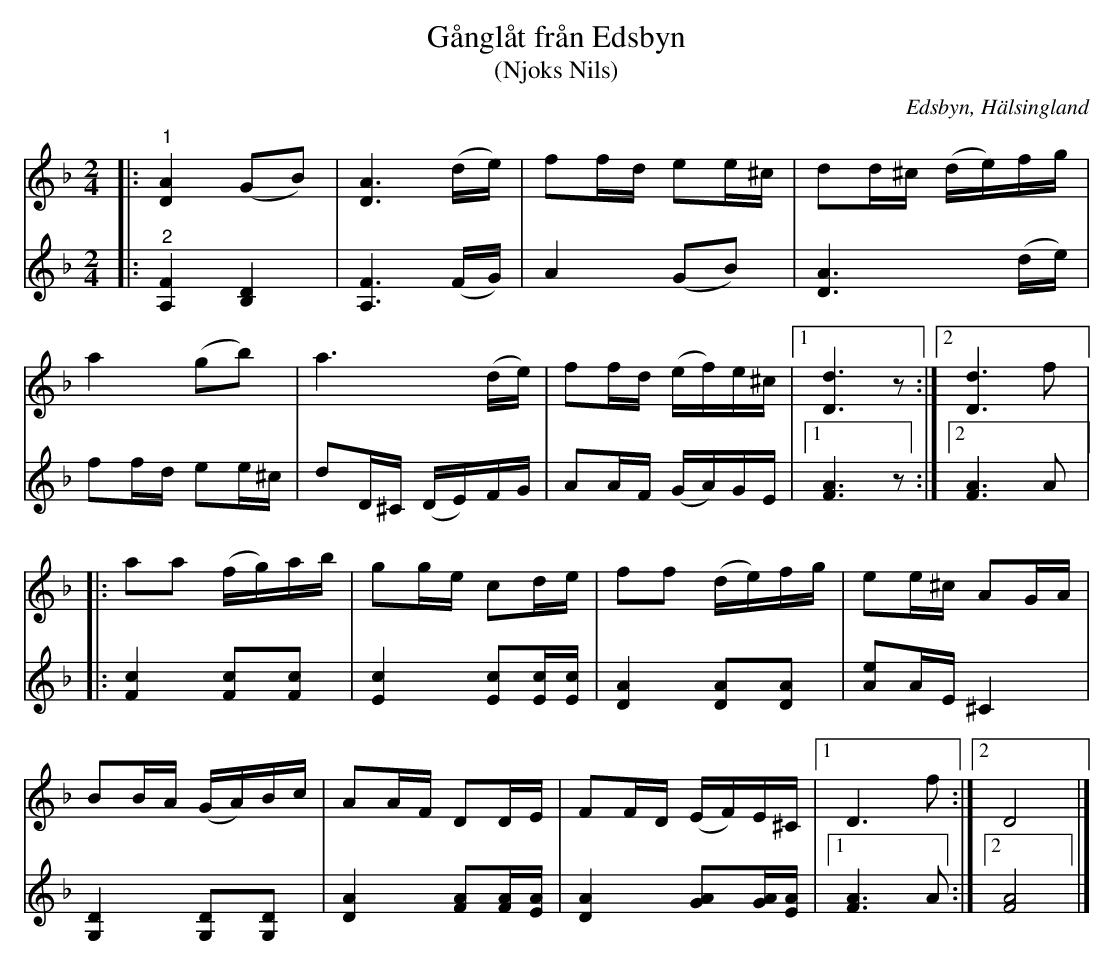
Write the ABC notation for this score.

X:1
T:Gånglåt från Edsbyn
T:(Njoks Nils)
O:Edsbyn, Hälsingland
L:1/16
M:2/4
K:Dm
V:1
|:"^1" [DA]4 (G2B2) | [DA]6 (de) | f2fd e2e^c | d2d^c (de)fg |
a4 (g2b2) | a6 (de) | f2fd (ef)e^c |1 [Dd]6 z2 :|2 [Dd]6 f2 |:
a2a2 (fg)ab | g2ge c2de | f2f2 (de)fg | e2e^c A2GA |
B2BA (GA)Bc | A2AF D2DE | F2FD (EF)E^C |1 D6 f2 :|2 D8 |]
V:2
|:"^2" [A,F]4 [B,D]4 | [A,F]6 (FG) | A4 (G2B2) | [DA]6 (de) |
f2fd e2e^c | d2D^C (DE)FG | A2AF (GA)GE |1 [FA]6 z2 :|2 [FA]6 A2 |:
[Fc]4 [Fc]2[Fc]2 | [Ec]4 [Ec]2[Ec][Ec] | [DA]4 [DA]2[DA]2 | [Ae]2AE ^C4 |
[G,D]4 [G,D]2[G,D]2 | [DA]4 [FA]2[FA][EA] | [DA]4 [GA]2[GA][EA] |1 [FA]6 A2 :|2 [FA]8 |]
